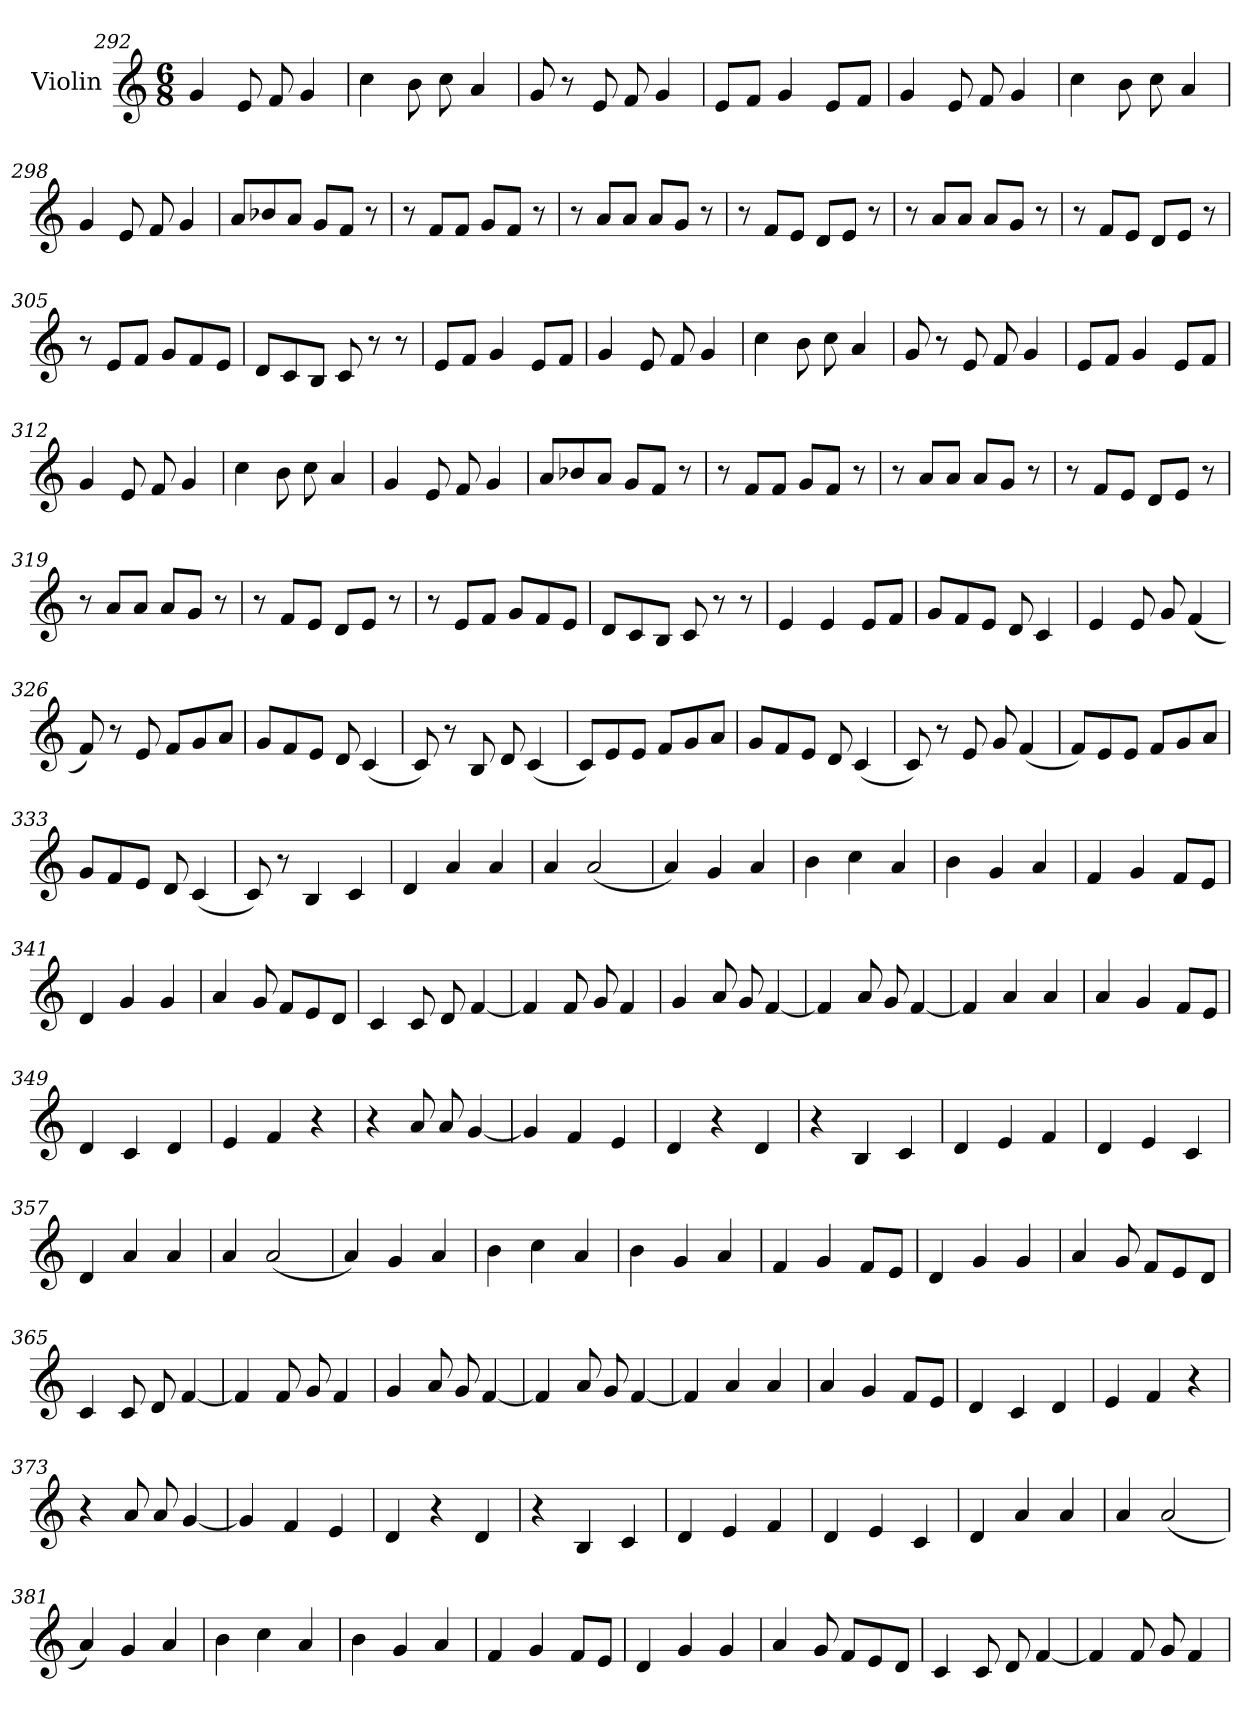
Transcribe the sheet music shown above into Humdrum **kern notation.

**kern
*part1
*staff1
*I"Violin
*clefG2
*k[]
*C:
*M6/8
=292
4g/
8e/
8f/
4g/
=293
4cc\
8b\
8cc\
4a/
=294
8g/
8r
8e/
8f/
4g/
=295
8e/L
8f/J
4g/
8e/L
8f/J
!!LO:LB:g=z
=296
4g/
8e/
8f/
4g/
=297
4cc\
8b\
8cc\
4a/
=298
4g/
8e/
8f/
4g/
=299
8a/L
8b-X/
8a/J
8g/L
8f/J
8r
=300
8r
8f/L
8f/J
8g/L
8f/J
8r
=301
8r
8a/L
8a/J
8a/L
8g/J
8r
!!LO:LB:g=z
=302
8r
8f/L
8e/J
8d/L
8e/J
8r
=303
8r
8a/L
8a/J
8a/L
8g/J
8r
=304
8r
8f/L
8e/J
8d/L
8e/J
8r
=305
8r
8e/L
8f/J
8g/L
8f/
8e/J
=306
8d/L
8c/
8B/J
8c/
8r
8r
!!LO:LB:g=z
=307
8e/L
8f/J
4g/
8e/L
8f/J
=308
4g/
8e/
8f/
4g/
=309
4cc\
8b\
8cc\
4a/
=310
8g/
8r
8e/
8f/
4g/
=311
8e/L
8f/J
4g/
8e/L
8f/J
=312
4g/
8e/
8f/
4g/
!!LO:LB:g=z
=313
4cc\
8b\
8cc\
4a/
=314
4g/
8e/
8f/
4g/
=315
8a/L
8b-X/
8a/J
8g/L
8f/J
8r
=316
8r
8f/L
8f/J
8g/L
8f/J
8r
=317
8r
8a/L
8a/J
8a/L
8g/J
8r
=318
8r
8f/L
8e/J
8d/L
8e/J
8r
!!LO:LB:g=z
=319
8r
8a/L
8a/J
8a/L
8g/J
8r
=320
8r
8f/L
8e/J
8d/L
8e/J
8r
=321
8r
8e/L
8f/J
8g/L
8f/
8e/J
=322
8d/L
8c/
8B/J
8c/
8r
8r
=323
4e/
4e/
8e/L
8f/J
!!LO:LB:g=z
=324
8g/L
8f/
8e/J
8d/
4c/
=325
4e/
8e/
8g/
(4f/
=326
8f/)
8r
8e/
8f/L
8g/
8a/J
=327
8g/L
8f/
8e/J
8d/
(4c/
=328
8c/)
8r
8B/
8d/
(4c/
!!LO:PB:g=z
=329
8c/L)
8e/
8e/J
8f/L
8g/
8a/J
=330
8g/L
8f/
8e/J
8d/
(4c/
=331
8c/)
8r
8e/
8g/
(4f/
=332
8f/L)
8e/
8e/J
8f/L
8g/
8a/J
=333
8g/L
8f/
8e/J
8d/
(4c/
!!LO:LB:g=z
=334
8c/)
8r
4B/
4c/
=335
4d/
4a/
4a/
=336
4a/
(2a/
=337
4a/)
4g/
4a/
=338
4b\
4cc\
4a/
=339
4b\
4g/
4a/
!!LO:PB:g=z
=340
4f/
4g/
8f/L
8e/J
!!LO:PB:g=z
=341
4d/
4g/
4g/
=342
4a/
8g/
8f/L
8e/
8d/J
=343
4c/
8c/
8d/
[4f/
=344
4f/]
8f/
8g/
4f/
=345
4g/
8a/
8g/
[4f/
=346
4f/]
8a/
8g/
[4f/
!!LO:LB:g=z
=347
4f/]
4a/
4a/
=348
4a/
4g/
8f/L
8e/J
=349
4d/
4c/
4d/
=350
4e/
4f/
4r
=351
4r
8a/
8a/
[4g/
=352
4g/]
4f/
4e/
!!LO:PB:g=z
=353
4d/
4r
4d/
!!LO:PB:g=z
=354
4r
4B/
4c/
=355
4d/
4e/
4f/
=356
4d/
4e/
4c/
=357
4d/
4a/
4a/
=358
4a/
(2a/
=359
4a/)
4g/
4a/
!!LO:PB:g=z
=360
4b\
4cc\
4a/
!!LO:PB:g=z
=361
4b\
4g/
4a/
=362
4f/
4g/
8f/L
8e/J
=363
4d/
4g/
4g/
=364
4a/
8g/
8f/L
8e/
8d/J
=365
4c/
8c/
8d/
[4f/
=366
4f/]
8f/
8g/
4f/
!!LO:LB:g=z
=367
4g/
8a/
8g/
[4f/
=368
4f/]
8a/
8g/
[4f/
=369
4f/]
4a/
4a/
=370
4a/
4g/
8f/L
8e/J
=371
4d/
4c/
4d/
=372
4e/
4f/
4r
!!LO:PB:g=z
=373
4r
8a/
8a/
[4g/
!!LO:PB:g=z
=374
4g/]
4f/
4e/
=375
4d/
4r
4d/
=376
4r
4B/
4c/
=377
4d/
4e/
4f/
=378
4d/
4e/
4c/
=379
4d/
4a/
4a/
!!LO:PB:g=z
=380
4a/
(2a/
=381
4a/)
4g/
4a/
=382
4b\
4cc\
4a/
=383
4b\
4g/
4a/
=384
4f/
4g/
8f/L
8e/J
=385
4d/
4g/
4g/
=386
4a/
8g/
8f/L
8e/
8d/J
=387
4c/
8c/
8d/
[4f/
!!LO:LB:g=z
=388
4f/]
8f/
8g/
4f/
=
*-
